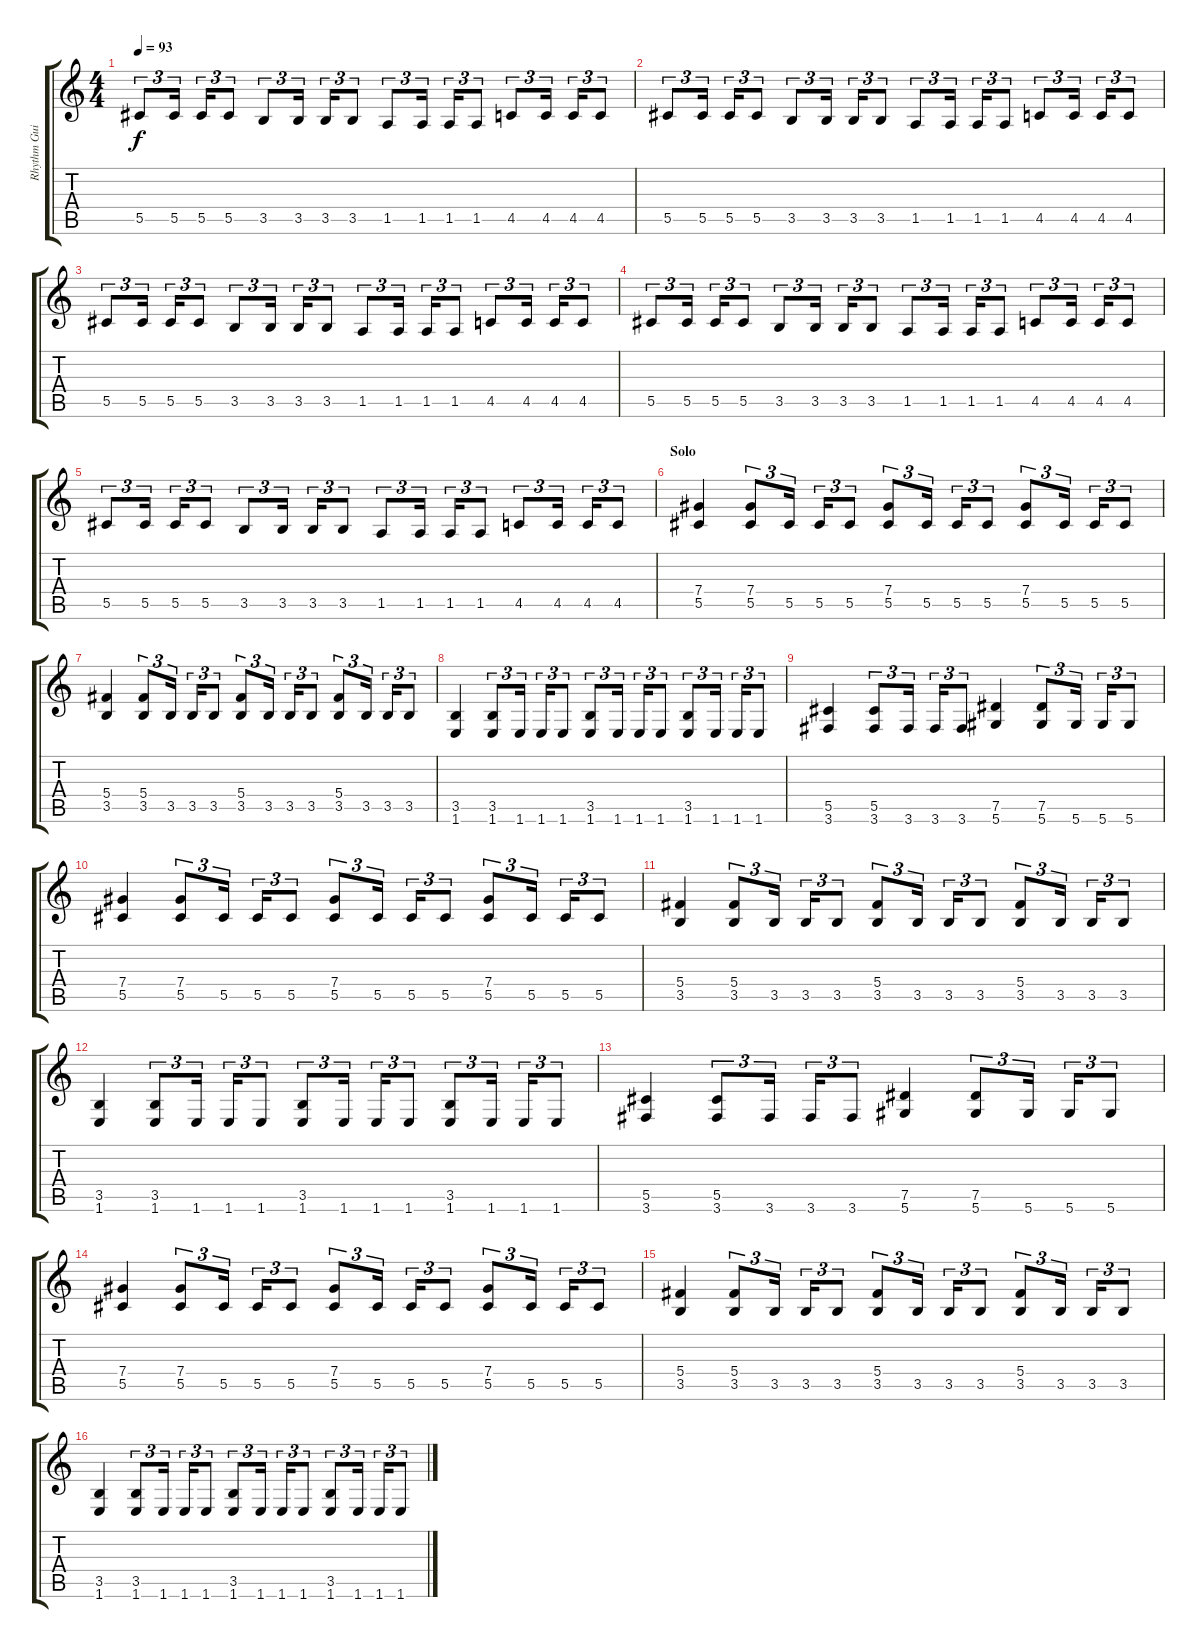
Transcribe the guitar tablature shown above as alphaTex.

\track ("Rhythm Guitar" "Rhythm Gui") {instrument distortionguitar}
\staff {score tabs}
\tuning (Eb4 Bb3 Gb3 Db3 Ab2 Eb2) {hide}
\ts (4 4)
\tempo 93
\clef g2
\ks c
5.5.8{tu (3 2) dy f} 5.5.16{tu (3 2)} 5.5.16{tu (3 2)} 5.5.8{tu (3 2)} 3.5.8{tu (3 2)} 3.5.16{tu (3 2)} 3.5.16{tu (3 2)} 3.5.8{tu (3 2)} 1.5.8{tu (3 2)} 1.5.16{tu (3 2)} 1.5.16{tu (3 2)} 1.5.8{tu (3 2)} 4.5.8{tu (3 2)} 4.5.16{tu (3 2)} 4.5.16{tu (3 2)} 4.5.8{tu (3 2)} |
5.5.8{tu (3 2)} 5.5.16{tu (3 2)} 5.5.16{tu (3 2)} 5.5.8{tu (3 2)} 3.5.8{tu (3 2)} 3.5.16{tu (3 2)} 3.5.16{tu (3 2)} 3.5.8{tu (3 2)} 1.5.8{tu (3 2)} 1.5.16{tu (3 2)} 1.5.16{tu (3 2)} 1.5.8{tu (3 2)} 4.5.8{tu (3 2)} 4.5.16{tu (3 2)} 4.5.16{tu (3 2)} 4.5.8{tu (3 2)} |
5.5.8{tu (3 2)} 5.5.16{tu (3 2)} 5.5.16{tu (3 2)} 5.5.8{tu (3 2)} 3.5.8{tu (3 2)} 3.5.16{tu (3 2)} 3.5.16{tu (3 2)} 3.5.8{tu (3 2)} 1.5.8{tu (3 2)} 1.5.16{tu (3 2)} 1.5.16{tu (3 2)} 1.5.8{tu (3 2)} 4.5.8{tu (3 2)} 4.5.16{tu (3 2)} 4.5.16{tu (3 2)} 4.5.8{tu (3 2)} |
5.5.8{tu (3 2)} 5.5.16{tu (3 2)} 5.5.16{tu (3 2)} 5.5.8{tu (3 2)} 3.5.8{tu (3 2)} 3.5.16{tu (3 2)} 3.5.16{tu (3 2)} 3.5.8{tu (3 2)} 1.5.8{tu (3 2)} 1.5.16{tu (3 2)} 1.5.16{tu (3 2)} 1.5.8{tu (3 2)} 4.5.8{tu (3 2)} 4.5.16{tu (3 2)} 4.5.16{tu (3 2)} 4.5.8{tu (3 2)} |
5.5.8{tu (3 2)} 5.5.16{tu (3 2)} 5.5.16{tu (3 2)} 5.5.8{tu (3 2)} 3.5.8{tu (3 2)} 3.5.16{tu (3 2)} 3.5.16{tu (3 2)} 3.5.8{tu (3 2)} 1.5.8{tu (3 2)} 1.5.16{tu (3 2)} 1.5.16{tu (3 2)} 1.5.8{tu (3 2)} 4.5.8{tu (3 2)} 4.5.16{tu (3 2)} 4.5.16{tu (3 2)} 4.5.8{tu (3 2)} |
\section ("" "Solo ")
(7.4 5.5).4 (7.4 5.5).8{tu (3 2)} 5.5.16{tu (3 2)} 5.5.16{tu (3 2)} 5.5.8{tu (3 2)} (7.4 5.5).8{tu (3 2)} 5.5.16{tu (3 2)} 5.5.16{tu (3 2)} 5.5.8{tu (3 2)} (7.4 5.5).8{tu (3 2)} 5.5.16{tu (3 2)} 5.5.16{tu (3 2)} 5.5.8{tu (3 2)} |
(5.4 3.5).4 (5.4 3.5).8{tu (3 2)} 3.5.16{tu (3 2)} 3.5.16{tu (3 2)} 3.5.8{tu (3 2)} (5.4 3.5).8{tu (3 2)} 3.5.16{tu (3 2)} 3.5.16{tu (3 2)} 3.5.8{tu (3 2)} (5.4 3.5).8{tu (3 2)} 3.5.16{tu (3 2)} 3.5.16{tu (3 2)} 3.5.8{tu (3 2)} |
(3.5 1.6).4 (3.5 1.6).8{tu (3 2)} 1.6.16{tu (3 2)} 1.6.16{tu (3 2)} 1.6.8{tu (3 2)} (3.5 1.6).8{tu (3 2)} 1.6.16{tu (3 2)} 1.6.16{tu (3 2)} 1.6.8{tu (3 2)} (3.5 1.6).8{tu (3 2)} 1.6.16{tu (3 2)} 1.6.16{tu (3 2)} 1.6.8{tu (3 2)} |
(5.5 3.6).4 (5.5 3.6).8{tu (3 2)} 3.6.16{tu (3 2)} 3.6.16{tu (3 2)} 3.6.8{tu (3 2)} (7.5 5.6).4 (7.5 5.6).8{tu (3 2)} 5.6.16{tu (3 2)} 5.6.16{tu (3 2)} 5.6.8{tu (3 2)} |
(7.4 5.5).4 (7.4 5.5).8{tu (3 2)} 5.5.16{tu (3 2)} 5.5.16{tu (3 2)} 5.5.8{tu (3 2)} (7.4 5.5).8{tu (3 2)} 5.5.16{tu (3 2)} 5.5.16{tu (3 2)} 5.5.8{tu (3 2)} (7.4 5.5).8{tu (3 2)} 5.5.16{tu (3 2)} 5.5.16{tu (3 2)} 5.5.8{tu (3 2)} |
(5.4 3.5).4 (5.4 3.5).8{tu (3 2)} 3.5.16{tu (3 2)} 3.5.16{tu (3 2)} 3.5.8{tu (3 2)} (5.4 3.5).8{tu (3 2)} 3.5.16{tu (3 2)} 3.5.16{tu (3 2)} 3.5.8{tu (3 2)} (5.4 3.5).8{tu (3 2)} 3.5.16{tu (3 2)} 3.5.16{tu (3 2)} 3.5.8{tu (3 2)} |
(3.5 1.6).4 (3.5 1.6).8{tu (3 2)} 1.6.16{tu (3 2)} 1.6.16{tu (3 2)} 1.6.8{tu (3 2)} (3.5 1.6).8{tu (3 2)} 1.6.16{tu (3 2)} 1.6.16{tu (3 2)} 1.6.8{tu (3 2)} (3.5 1.6).8{tu (3 2)} 1.6.16{tu (3 2)} 1.6.16{tu (3 2)} 1.6.8{tu (3 2)} |
(5.5 3.6).4 (5.5 3.6).8{tu (3 2)} 3.6.16{tu (3 2)} 3.6.16{tu (3 2)} 3.6.8{tu (3 2)} (7.5 5.6).4 (7.5 5.6).8{tu (3 2)} 5.6.16{tu (3 2)} 5.6.16{tu (3 2)} 5.6.8{tu (3 2)} |
(7.4 5.5).4 (7.4 5.5).8{tu (3 2)} 5.5.16{tu (3 2)} 5.5.16{tu (3 2)} 5.5.8{tu (3 2)} (7.4 5.5).8{tu (3 2)} 5.5.16{tu (3 2)} 5.5.16{tu (3 2)} 5.5.8{tu (3 2)} (7.4 5.5).8{tu (3 2)} 5.5.16{tu (3 2)} 5.5.16{tu (3 2)} 5.5.8{tu (3 2)} |
(5.4 3.5).4 (5.4 3.5).8{tu (3 2)} 3.5.16{tu (3 2)} 3.5.16{tu (3 2)} 3.5.8{tu (3 2)} (5.4 3.5).8{tu (3 2)} 3.5.16{tu (3 2)} 3.5.16{tu (3 2)} 3.5.8{tu (3 2)} (5.4 3.5).8{tu (3 2)} 3.5.16{tu (3 2)} 3.5.16{tu (3 2)} 3.5.8{tu (3 2)} |
(3.5 1.6).4 (3.5 1.6).8{tu (3 2)} 1.6.16{tu (3 2)} 1.6.16{tu (3 2)} 1.6.8{tu (3 2)} (3.5 1.6).8{tu (3 2)} 1.6.16{tu (3 2)} 1.6.16{tu (3 2)} 1.6.8{tu (3 2)} (3.5 1.6).8{tu (3 2)} 1.6.16{tu (3 2)} 1.6.16{tu (3 2)} 1.6.8{tu (3 2)}
